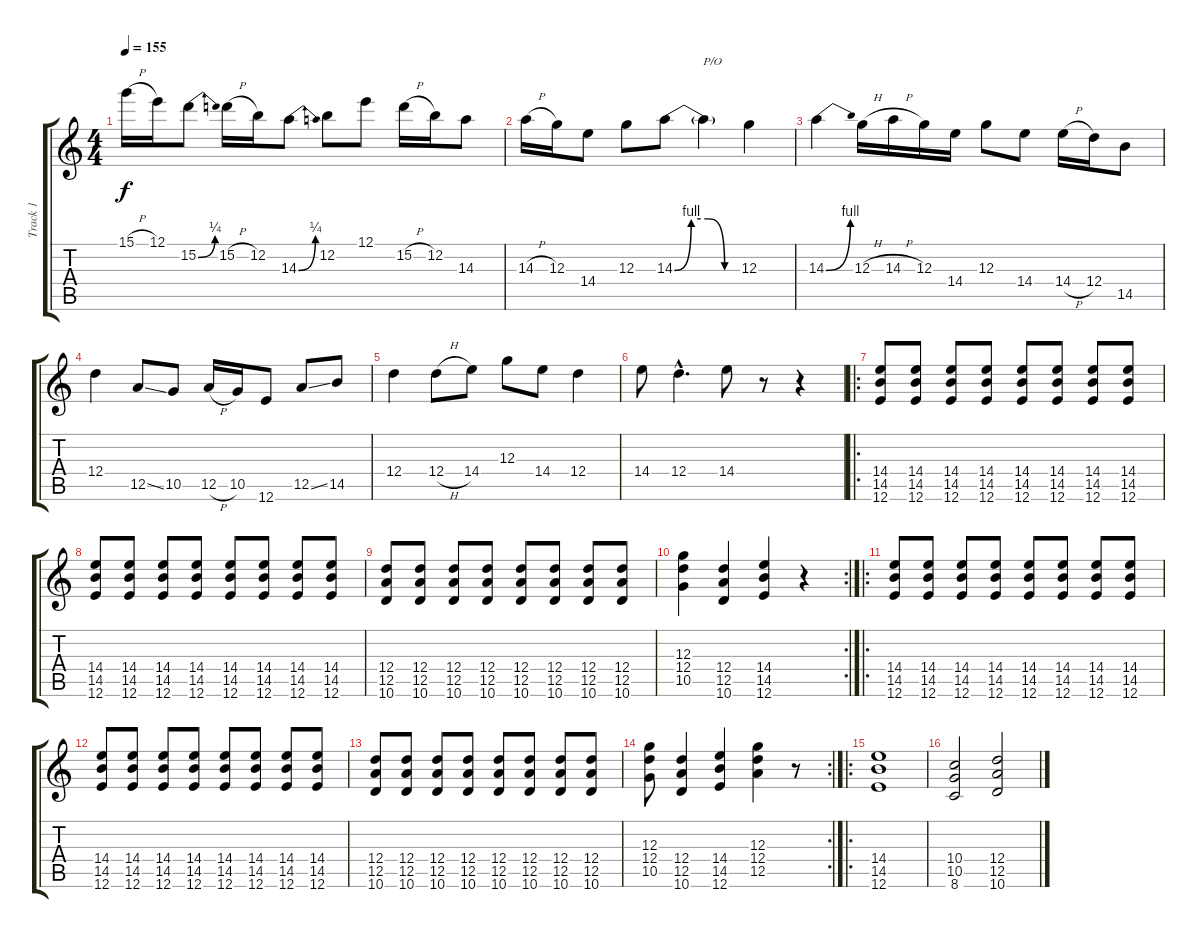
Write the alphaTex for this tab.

\track ("Track 1" "Track 1") {instrument distortionguitar}
\staff {score tabs}
\tuning (E4 B3 G3 D3 A2 E2) {hide}
\ts (4 4)
\tempo 155
\clef g2
\ks c
15.1{h}.16{dy f} 12.1.16 15.2{be (bend 0 0 60 1)}.8 15.2{h}.16 12.2.16 14.3{be (bend 0 0 60 1)}.8 12.2.8 12.1.8 15.2{h}.16 12.2.16 14.3.8 |
14.3{h}.16 12.3.16 14.4.8 12.3.8 14.3{be (custom 0 0 15 4 30 4 45 0 60 0)}.8 14.3{t}.4{txt "P/O"} 12.3.4 |
14.3{be (bend 0 0 60 4)}.4 12.3{h}.16 14.3{h}.16 12.3.16 14.4.16 12.3.8 14.4.8 14.4{h}.16 12.4.16 14.5.8 |
12.4.4 12.5{ss}.8 10.5.8 12.5{h}.16 10.5.16 12.6.8 12.5{ss}.8 14.5.8 |
12.4.4 12.4{h}.8 14.4.8 12.3.8 14.4.8 12.4.4 |
14.4.8 12.4{hac}.4{d} 14.4.8 r.8 r.4 |
\ro
(14.4 14.5 12.6).8 (14.4 14.5 12.6).8 (14.4 14.5 12.6).8 (14.4 14.5 12.6).8 (14.4 14.5 12.6).8 (14.4 14.5 12.6).8 (14.4 14.5 12.6).8 (14.4 14.5 12.6).8 |
(14.4 14.5 12.6).8 (14.4 14.5 12.6).8 (14.4 14.5 12.6).8 (14.4 14.5 12.6).8 (14.4 14.5 12.6).8 (14.4 14.5 12.6).8 (14.4 14.5 12.6).8 (14.4 14.5 12.6).8 |
(12.4 12.5 10.6).8 (12.4 12.5 10.6).8 (12.4 12.5 10.6).8 (12.4 12.5 10.6).8 (12.4 12.5 10.6).8 (12.4 12.5 10.6).8 (12.4 12.5 10.6).8 (12.4 12.5 10.6).8 |
\rc 2
(12.3 12.4 10.5).4 (12.4 12.5 10.6).4 (14.4 14.5 12.6).4 r.4 |
\ro
(14.4 14.5 12.6).8 (14.4 14.5 12.6).8 (14.4 14.5 12.6).8 (14.4 14.5 12.6).8 (14.4 14.5 12.6).8 (14.4 14.5 12.6).8 (14.4 14.5 12.6).8 (14.4 14.5 12.6).8 |
(14.4 14.5 12.6).8 (14.4 14.5 12.6).8 (14.4 14.5 12.6).8 (14.4 14.5 12.6).8 (14.4 14.5 12.6).8 (14.4 14.5 12.6).8 (14.4 14.5 12.6).8 (14.4 14.5 12.6).8 |
(12.4 12.5 10.6).8 (12.4 12.5 10.6).8 (12.4 12.5 10.6).8 (12.4 12.5 10.6).8 (12.4 12.5 10.6).8 (12.4 12.5 10.6).8 (12.4 12.5 10.6).8 (12.4 12.5 10.6).8 |
\rc 2
(12.3 12.4 10.5).8 (12.4 12.5 10.6).4 (14.4 14.5 12.6).4 (12.3 12.4 12.5).4 r.8 |
\ro
(14.4 14.5 12.6).1 |
(10.4 10.5 8.6).2 (12.4 12.5 10.6).2
